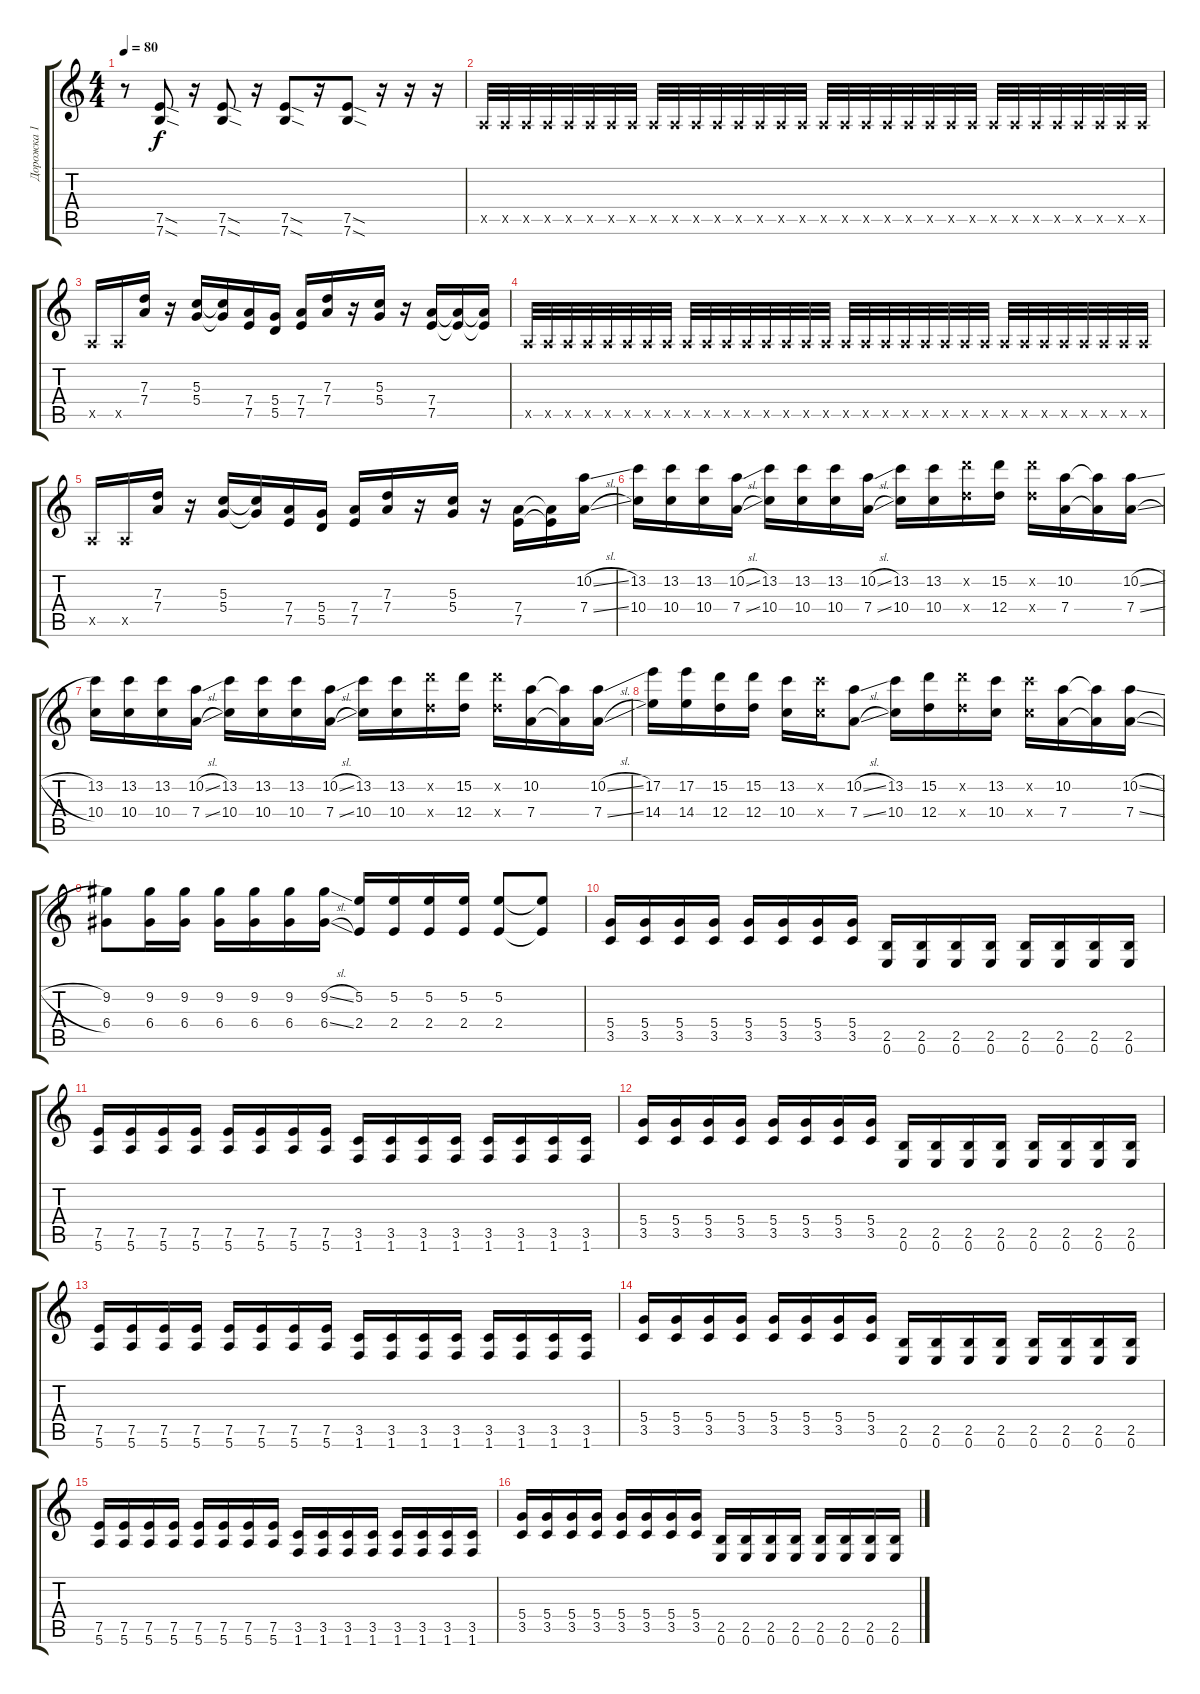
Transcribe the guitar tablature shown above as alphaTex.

\track ("Дорожка 1" "Дорожка 1") {instrument overdrivenguitar}
\staff {score tabs}
\tuning (E4 B3 G3 D3 A2 E2) {hide}
\ts (4 4)
\tempo 80
\clef g2
\ks c
r.8{dy f} (7.5{sod} 7.6{sod}).8 r.16 (7.5{sod} 7.6{sod}).8 r.16 (7.5{sod} 7.6{sod}).8 r.16 (7.5{sod} 7.6{sod}).8 r.16 r.16 r.16 |
0.5{x}.32 0.5{x}.32 0.5{x}.32 0.5{x}.32 0.5{x}.32 0.5{x}.32 0.5{x}.32 0.5{x}.32 0.5{x}.32 0.5{x}.32 0.5{x}.32 0.5{x}.32 0.5{x}.32 0.5{x}.32 0.5{x}.32 0.5{x}.32 0.5{x}.32 0.5{x}.32 0.5{x}.32 0.5{x}.32 0.5{x}.32 0.5{x}.32 0.5{x}.32 0.5{x}.32 0.5{x}.32 0.5{x}.32 0.5{x}.32 0.5{x}.32 0.5{x}.32 0.5{x}.32 0.5{x}.32 0.5{x}.32 |
0.5{x}.16 0.5{x}.16 (7.3 7.4).16 r.16 (5.3 5.4).16 (5.3{t} 5.4{t}).16 (7.4 7.5).16 (5.4 5.5).16 (7.4 7.5).16 (7.3 7.4).16 r.16 (5.3 5.4).16 r.16 (7.4 7.5).16 (7.4{t} 7.5{t}).16 (7.4{t} 7.5{t}).16 |
0.5{x}.32 0.5{x}.32 0.5{x}.32 0.5{x}.32 0.5{x}.32 0.5{x}.32 0.5{x}.32 0.5{x}.32 0.5{x}.32 0.5{x}.32 0.5{x}.32 0.5{x}.32 0.5{x}.32 0.5{x}.32 0.5{x}.32 0.5{x}.32 0.5{x}.32 0.5{x}.32 0.5{x}.32 0.5{x}.32 0.5{x}.32 0.5{x}.32 0.5{x}.32 0.5{x}.32 0.5{x}.32 0.5{x}.32 0.5{x}.32 0.5{x}.32 0.5{x}.32 0.5{x}.32 0.5{x}.32 0.5{x}.32 |
0.5{x}.16 0.5{x}.16 (7.3 7.4).16 r.16 (5.3 5.4).16 (5.3{t} 5.4{t}).16 (7.4 7.5).16 (5.4 5.5).16 (7.4 7.5).16 (7.3 7.4).16 r.16 (5.3 5.4).16 r.16 (7.4 7.5).16 (7.4{t} 7.5{t}).16 (10.2{sl} 7.4{sl}).16 |
(13.2 10.4).16 (13.2 10.4).16 (13.2 10.4).16 (10.2{sl} 7.4{sl}).16 (13.2 10.4).16 (13.2 10.4).16 (13.2 10.4).16 (10.2{sl} 7.4{sl}).16 (13.2 10.4).16 (13.2 10.4).16 (15.2{x} 12.4{x}).16 (15.2 12.4).16 (15.2{x} 12.4{x}).16 (10.2 7.4).16 (10.2{t} 7.4{t}).16 (10.2{sl} 7.4{sl}).16 |
(13.2 10.4).16 (13.2 10.4).16 (13.2 10.4).16 (10.2{sl} 7.4{sl}).16 (13.2 10.4).16 (13.2 10.4).16 (13.2 10.4).16 (10.2{sl} 7.4{sl}).16 (13.2 10.4).16 (13.2 10.4).16 (15.2{x} 12.4{x}).16 (15.2 12.4).16 (15.2{x} 12.4{x}).16 (10.2 7.4).16 (10.2{t} 7.4{t}).16 (10.2{sl} 7.4{sl}).16 |
(17.2 14.4).16 (17.2 14.4).16 (15.2 12.4).16 (15.2 12.4).16 (13.2 10.4).16 (13.2{x} 10.4{x}).16 (10.2{sl} 7.4{sl}).8 (13.2 10.4).16 (15.2 12.4).16 (15.2{x} 12.4{x}).16 (13.2 10.4).16 (13.2{x} 10.4{x}).16 (10.2 7.4).16 (10.2{t} 7.4{t}).16 (10.2{sl} 7.4{sl}).16 |
(9.2 6.4).8 (9.2 6.4).16 (9.2 6.4).16 (9.2 6.4).16 (9.2 6.4).16 (9.2 6.4).16 (9.2{sl} 6.4{sl}).16 (5.2 2.4).16 (5.2 2.4).16 (5.2 2.4).16 (5.2 2.4).16 (5.2 2.4).8 (5.2{t} 2.4{t}).8 |
(5.4 3.5).16 (5.4 3.5).16 (5.4 3.5).16 (5.4 3.5).16 (5.4 3.5).16 (5.4 3.5).16 (5.4 3.5).16 (5.4 3.5).16 (2.5 0.6).16 (2.5 0.6).16 (2.5 0.6).16 (2.5 0.6).16 (2.5 0.6).16 (2.5 0.6).16 (2.5 0.6).16 (2.5 0.6).16 |
(7.5 5.6).16 (7.5 5.6).16 (7.5 5.6).16 (7.5 5.6).16 (7.5 5.6).16 (7.5 5.6).16 (7.5 5.6).16 (7.5 5.6).16 (3.5 1.6).16 (3.5 1.6).16 (3.5 1.6).16 (3.5 1.6).16 (3.5 1.6).16 (3.5 1.6).16 (3.5 1.6).16 (3.5 1.6).16 |
(5.4 3.5).16 (5.4 3.5).16 (5.4 3.5).16 (5.4 3.5).16 (5.4 3.5).16 (5.4 3.5).16 (5.4 3.5).16 (5.4 3.5).16 (2.5 0.6).16 (2.5 0.6).16 (2.5 0.6).16 (2.5 0.6).16 (2.5 0.6).16 (2.5 0.6).16 (2.5 0.6).16 (2.5 0.6).16 |
(7.5 5.6).16 (7.5 5.6).16 (7.5 5.6).16 (7.5 5.6).16 (7.5 5.6).16 (7.5 5.6).16 (7.5 5.6).16 (7.5 5.6).16 (3.5 1.6).16 (3.5 1.6).16 (3.5 1.6).16 (3.5 1.6).16 (3.5 1.6).16 (3.5 1.6).16 (3.5 1.6).16 (3.5 1.6).16 |
(5.4 3.5).16 (5.4 3.5).16 (5.4 3.5).16 (5.4 3.5).16 (5.4 3.5).16 (5.4 3.5).16 (5.4 3.5).16 (5.4 3.5).16 (2.5 0.6).16 (2.5 0.6).16 (2.5 0.6).16 (2.5 0.6).16 (2.5 0.6).16 (2.5 0.6).16 (2.5 0.6).16 (2.5 0.6).16 |
(7.5 5.6).16 (7.5 5.6).16 (7.5 5.6).16 (7.5 5.6).16 (7.5 5.6).16 (7.5 5.6).16 (7.5 5.6).16 (7.5 5.6).16 (3.5 1.6).16 (3.5 1.6).16 (3.5 1.6).16 (3.5 1.6).16 (3.5 1.6).16 (3.5 1.6).16 (3.5 1.6).16 (3.5 1.6).16 |
(5.4 3.5).16 (5.4 3.5).16 (5.4 3.5).16 (5.4 3.5).16 (5.4 3.5).16 (5.4 3.5).16 (5.4 3.5).16 (5.4 3.5).16 (2.5 0.6).16 (2.5 0.6).16 (2.5 0.6).16 (2.5 0.6).16 (2.5 0.6).16 (2.5 0.6).16 (2.5 0.6).16 (2.5 0.6).16
